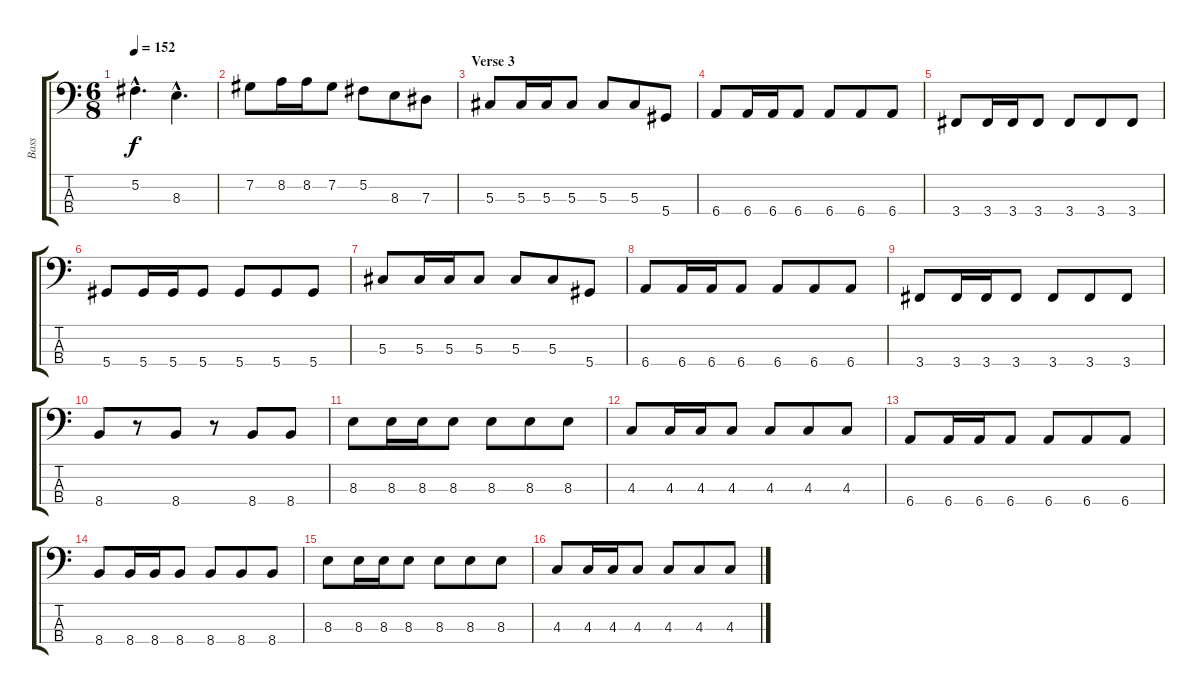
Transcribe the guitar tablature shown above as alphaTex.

\track ("Bass" "Bass") {instrument electricbassfinger}
\staff {score tabs}
\tuning (Gb2 Db2 Ab1 Eb1) {hide}
\ts (6 8)
\tempo 152
\clef f4
\ks c
5.2{hac}.4{d dy f} 8.3{hac}.4{d} |
7.2.8 8.2.16 8.2.16 7.2.8 5.2.8 8.3.8 7.3.8 |
\section ("" "Verse 3")
5.3.8 5.3.16 5.3.16 5.3.8 5.3.8 5.3.8 5.4.8 |
6.4.8 6.4.16 6.4.16 6.4.8 6.4.8 6.4.8 6.4.8 |
3.4.8 3.4.16 3.4.16 3.4.8 3.4.8 3.4.8 3.4.8 |
5.4.8 5.4.16 5.4.16 5.4.8 5.4.8 5.4.8 5.4.8 |
5.3.8 5.3.16 5.3.16 5.3.8 5.3.8 5.3.8 5.4.8 |
6.4.8 6.4.16 6.4.16 6.4.8 6.4.8 6.4.8 6.4.8 |
3.4.8 3.4.16 3.4.16 3.4.8 3.4.8 3.4.8 3.4.8 |
8.4.8 r.8 8.4.8 r.8 8.4.8 8.4.8 |
8.3.8 8.3.16 8.3.16 8.3.8 8.3.8 8.3.8 8.3.8 |
4.3.8 4.3.16 4.3.16 4.3.8 4.3.8 4.3.8 4.3.8 |
6.4.8 6.4.16 6.4.16 6.4.8 6.4.8 6.4.8 6.4.8 |
8.4.8 8.4.16 8.4.16 8.4.8 8.4.8 8.4.8 8.4.8 |
8.3.8 8.3.16 8.3.16 8.3.8 8.3.8 8.3.8 8.3.8 |
4.3.8 4.3.16 4.3.16 4.3.8 4.3.8 4.3.8 4.3.8
